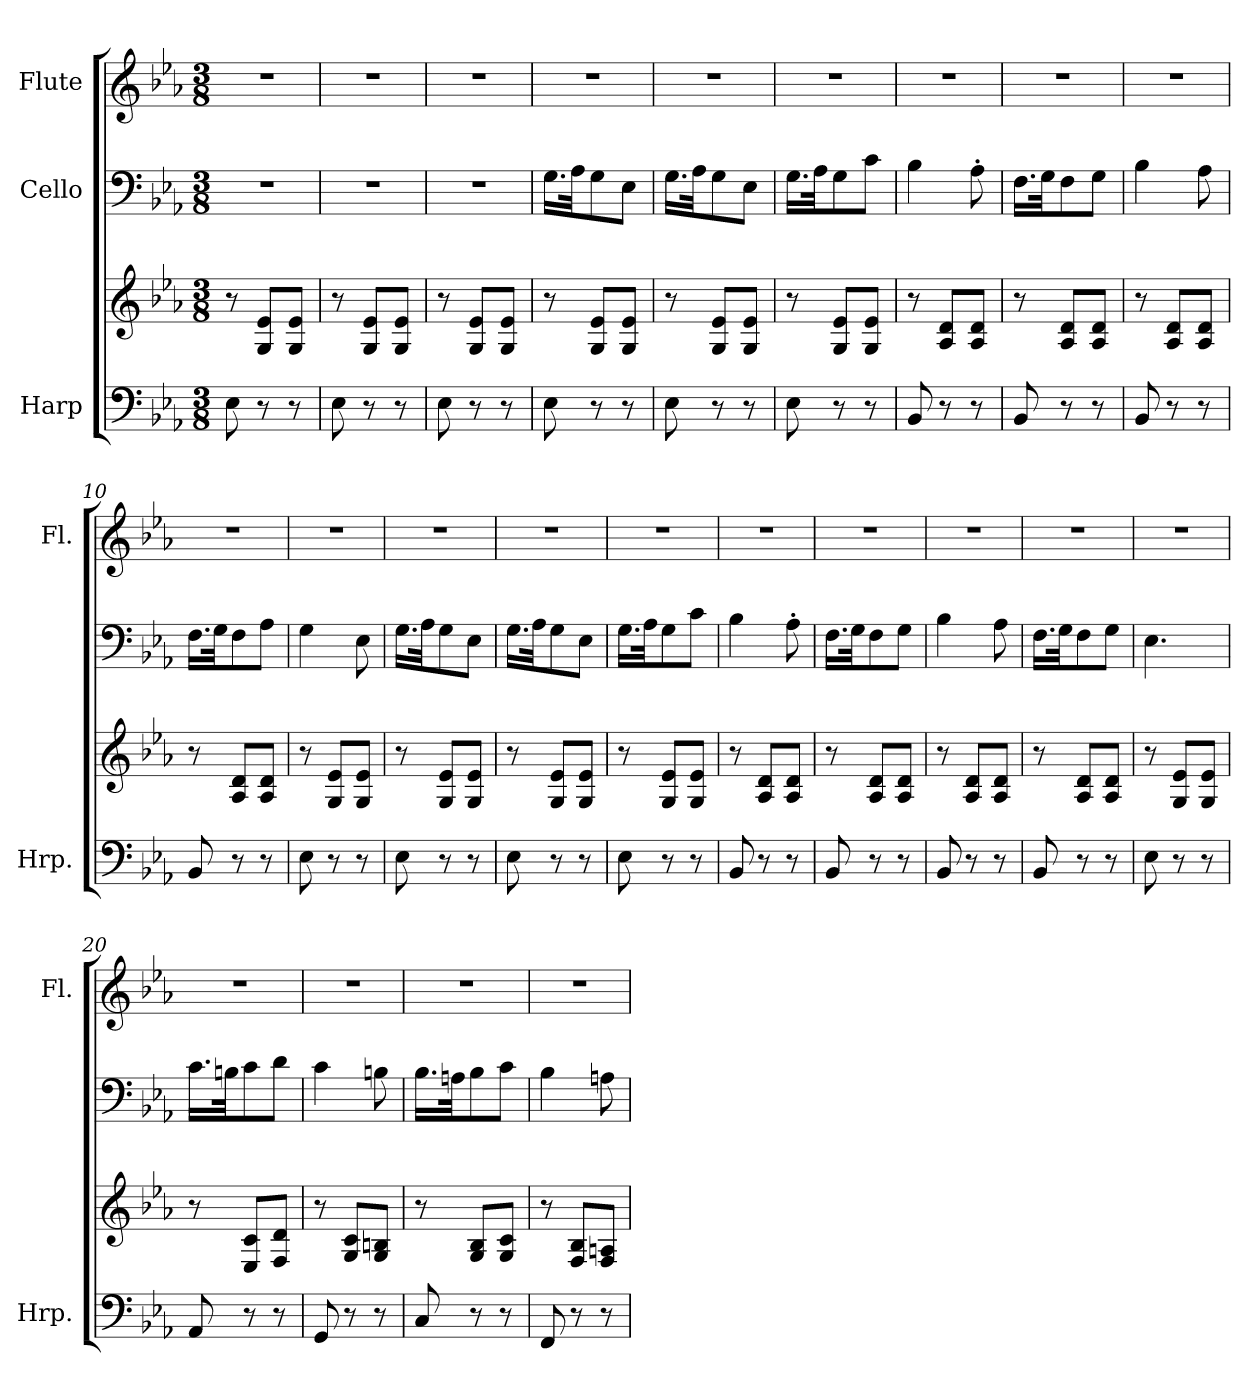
**kern	**kern	**kern	**kern
*part3	*part3	*part2	*part1
*staff4	*staff3	*staff2	*staff1
*I"Harp	*	*I"Cello	*I"Flute
*I'Hrp.	*	*	*I'Fl.
*clefF4	*clefG2	*clefF4	*clefG2
*k[b-e-a-]	*k[b-e-a-]	*k[b-e-a-]	*k[b-e-a-]
*M3/8	*M3/8	*M3/8	*M3/8
*MM40	*MM40	*MM40	*MM40
=1	=1	=1	=1
8E-\	8r	4.r	4.r
8r	8G/ 8e-/L	.	.
8r	8G/ 8e-/J	.	.
=2	=2	=2	=2
8E-\	8r	4.r	4.r
8r	8G/ 8e-/L	.	.
8r	8G/ 8e-/J	.	.
=3	=3	=3	=3
8E-\	8r	4.r	4.r
8r	8G/ 8e-/L	.	.
8r	8G/ 8e-/J	.	.
=4	=4	=4	=4
8E-\	8r	16.G\LL	4.r
.	.	32A-\JK	.
8r	8G/ 8e-/L	8G\	.
8r	8G/ 8e-/J	8E-\J	.
=5	=5	=5	=5
8E-\	8r	16.G\LL	4.r
.	.	32A-\JK	.
8r	8G/ 8e-/L	8G\	.
8r	8G/ 8e-/J	8E-\J	.
=6	=6	=6	=6
8E-\	8r	16.G\LL	4.r
.	.	32A-\JK	.
8r	8G/ 8e-/L	8G\	.
8r	8G/ 8e-/J	8c\J	.
=7	=7	=7	=7
8BB-/	8r	4B-\	4.r
8r	8A-/ 8d/L	.	.
8r	8A-/ 8d/J	8A-'\	.
=8	=8	=8	=8
8BB-/	8r	16.F\LL	4.r
.	.	32G\JK	.
8r	8A-/ 8d/L	8F\	.
8r	8A-/ 8d/J	8G\J	.
=9	=9	=9	=9
8BB-/	8r	4B-\	4.r
8r	8A-/ 8d/L	.	.
8r	8A-/ 8d/J	8A-\	.
=10	=10	=10	=10
8BB-/	8r	16.F\LL	4.r
.	.	32G\JK	.
8r	8A-/ 8d/L	8F\	.
8r	8A-/ 8d/J	8A-\J	.
!!LO:LB:g=z
=11	=11	=11	=11
8E-\	8r	4G\	4.r
8r	8G/ 8e-/L	.	.
8r	8G/ 8e-/J	8E-\	.
=12	=12	=12	=12
8E-\	8r	16.G\LL	4.r
.	.	32A-\JK	.
8r	8G/ 8e-/L	8G\	.
8r	8G/ 8e-/J	8E-\J	.
=13	=13	=13	=13
8E-\	8r	16.G\LL	4.r
.	.	32A-\JK	.
8r	8G/ 8e-/L	8G\	.
8r	8G/ 8e-/J	8E-\J	.
=14	=14	=14	=14
8E-\	8r	16.G\LL	4.r
.	.	32A-\JK	.
8r	8G/ 8e-/L	8G\	.
8r	8G/ 8e-/J	8c\J	.
=15	=15	=15	=15
8BB-/	8r	4B-\	4.r
8r	8A-/ 8d/L	.	.
8r	8A-/ 8d/J	8A-'\	.
=16	=16	=16	=16
8BB-/	8r	16.F\LL	4.r
.	.	32G\JK	.
8r	8A-/ 8d/L	8F\	.
8r	8A-/ 8d/J	8G\J	.
=17	=17	=17	=17
8BB-/	8r	4B-\	4.r
8r	8A-/ 8d/L	.	.
8r	8A-/ 8d/J	8A-\	.
=18	=18	=18	=18
8BB-/	8r	16.F\LL	4.r
.	.	32G\JK	.
8r	8A-/ 8d/L	8F\	.
8r	8A-/ 8d/J	8G\J	.
=19	=19	=19	=19
8E-\	8r	4.E-\	4.r
8r	8G/ 8e-/L	.	.
8r	8G/ 8e-/J	.	.
=20	=20	=20	=20
8AA-/	8r	16.c\LL	4.r
.	.	32Bn\JK	.
8r	8E-/ 8c/L	8c\	.
8r	8F/ 8d/J	8d\J	.
!!LO:LB:g=z
=21	=21	=21	=21
8GG/	8r	4c\	4.r
8r	8G/ 8c/L	.	.
8r	8G/ 8Bn/J	8Bn\	.
=22	=22	=22	=22
8C/	8r	16.B-\LL	4.r
.	.	32An\JK	.
8r	8G/ 8B-/L	8B-\	.
8r	8G/ 8c/J	8c\J	.
=23	=23	=23	=23
8FF/	8r	4B-\	4.r
8r	8F/ 8B-/L	.	.
8r	8F/ 8An/J	8An\	.
=	=	=	=
*-	*-	*-	*-
